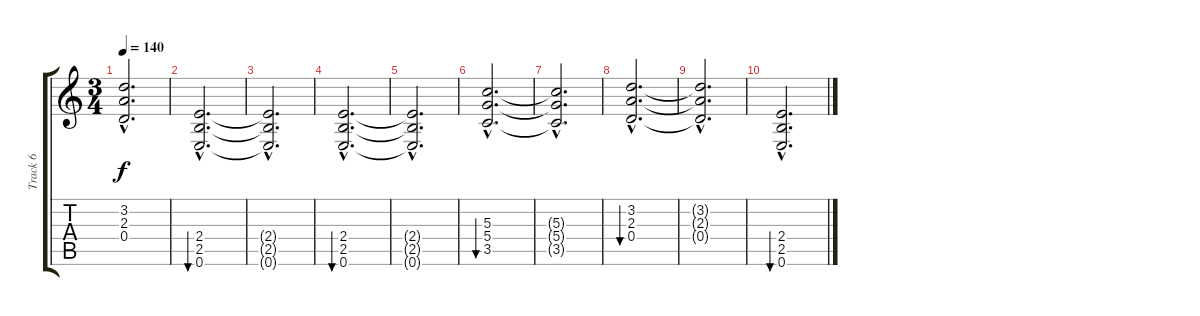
\track ("Track 6" "Track 6") {instrument acousticguitarnylon}
\staff {score tabs}
\tuning (E4 B3 G3 D3 A2 E2) {hide}
\ts (3 4)
\tempo 140
\clef g2
\ks c
(3.2{hac t} 2.3{hac t} 0.4{hac t}).2{d dy f volume 8} |
(2.4{hac} 2.5{hac} 0.6{hac}).2{d bu 240 volume 7} |
(2.4{hac t} 2.5{hac t} 0.6{hac t}).2{d volume 6} |
(2.4{hac} 2.5{hac} 0.6{hac}).2{d bu 240 volume 5} |
(2.4{hac t} 2.5{hac t} 0.6{hac t}).2{d volume 4} |
(5.3{hac} 5.4{hac} 3.5{hac}).2{d bu 240 volume 3} |
(5.3{hac t} 5.4{hac t} 3.5{hac t}).2{d volume 2} |
(3.2{hac} 2.3{hac} 0.4{hac}).2{d bu 240 volume 1} |
(3.2{hac t} 2.3{hac t} 0.4{hac t}).2{d} |
(2.4{hac} 2.5{hac} 0.6{hac}).2{d bu 240}
